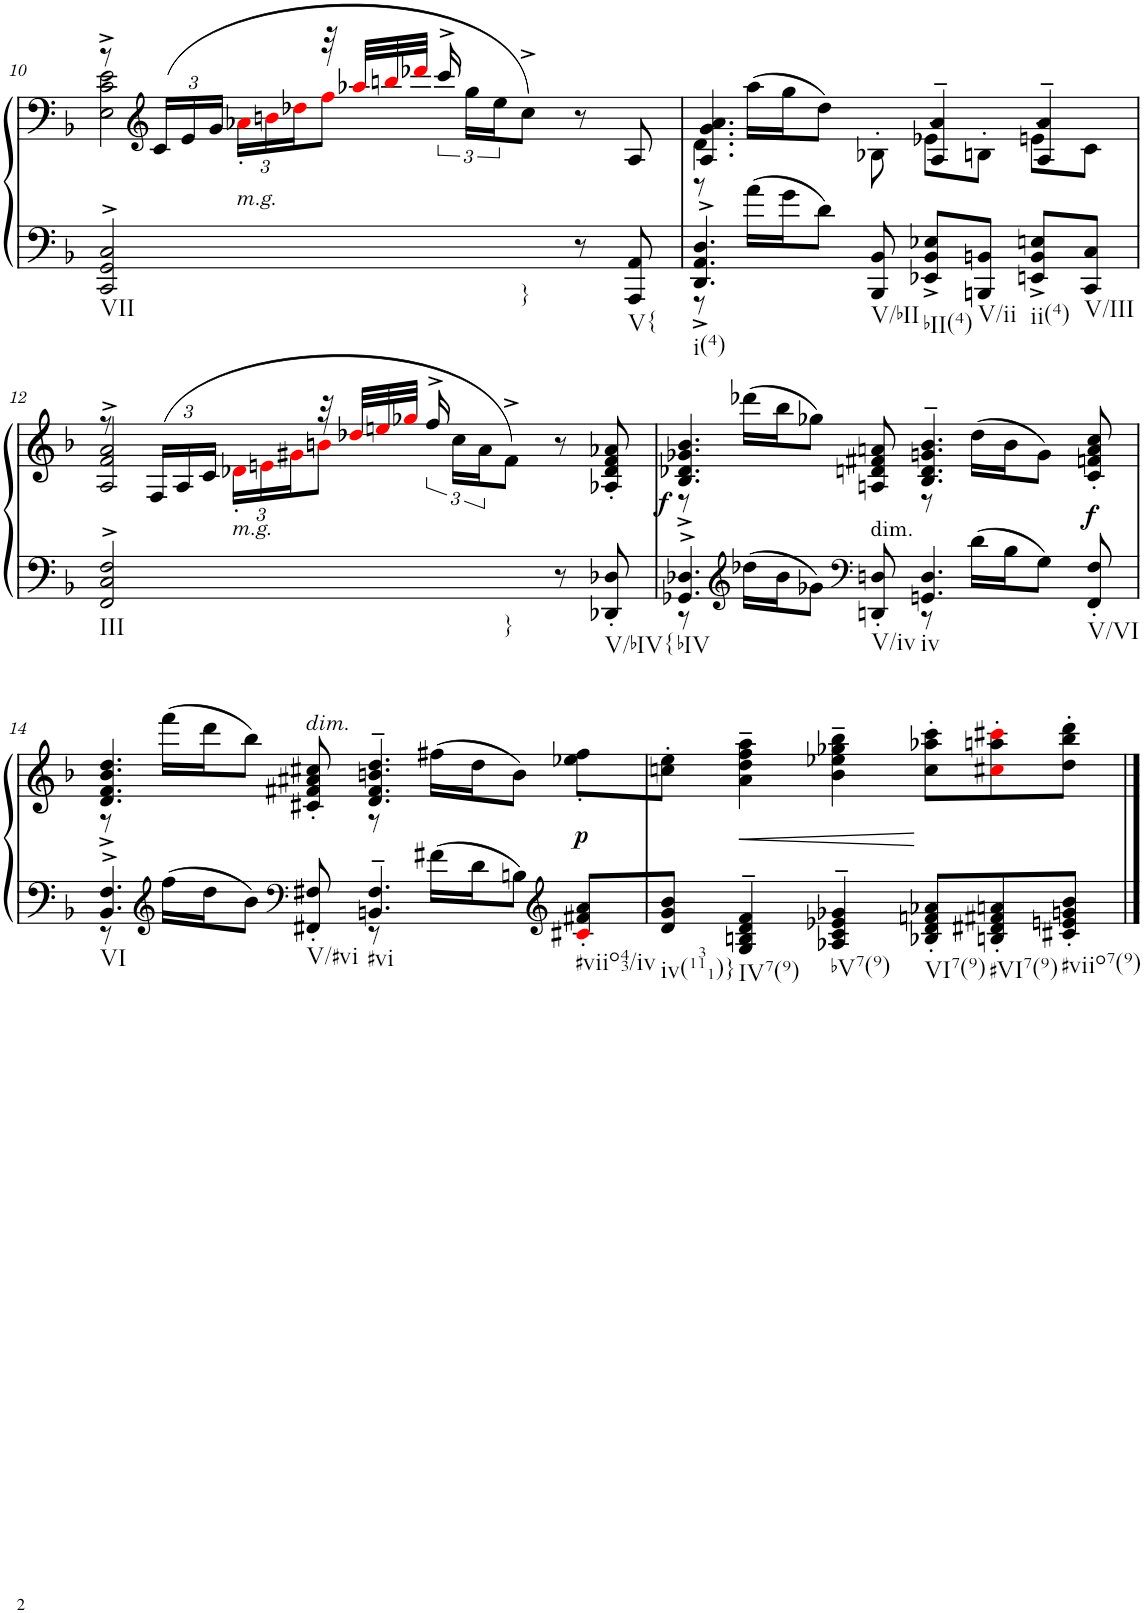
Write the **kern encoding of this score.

**kern	**kern	**dynam
*part1	*part1	*part1
*staff2	*staff1	*staff1/2
*I"Piano	*	*
*I'Pno.	*	*
!!LO:PB:g=z
*clefF4	*clefF4	*
*k[b-]	*k[b-]	*
*M4/4	*M4/4	*
*met(c)	*met(c)	*
=10	=10	=10
*^	*^	*
*	*	*	*^	*
*	*	*	*	*^	*
!LO:TX:b:t=VII	!	!	!	!	!	!
8ryy	2CC/^ 2GG/^ 2C/^	8r	2E\^> 2c\^> 2e\^>	1ryy	4ryy	.
*	*	*clefG2	*	*	*	*
*	*	*Xbrackettup	*	*	*	*
8ryy	.	(24c/LL	.	.	.	.
.	.	24e/	.	.	.	.
.	.	24g/JJ	.	.	.	.
!LO:TX:a:i:t=m.g.	!	!	!	!	!	!
4ryy	.	16ryy	.	.	24a-X'<i\LL	.
.	.	.	.	.	24bni\	.
.	.	16ryy	.	.	.	.
.	.	.	.	.	24dd-Xi\J	.
.	.	32r	.	.	8ffi\J	.
.	.	32aa-Xi/LLL	.	.	.	.
.	.	32bbni/	.	.	.	.
.	.	32ddd-Xi/JJJ	.	.	.	.
*	*	*brackettup	*	*	*	*
8ryy	2ryy	24ccc^>/	2ryy	.	2ryy	.
.	.	24gg\LL	.	.	.	.
.	.	24ee\J	.	.	.	.
!LO:TX:b:t=}	!	!	!	!	!	!
8ryy	.	8cc^>\J)	.	.	.	.
8r	.	8r	.	.	.	.
!LO:TX:b:t=V{	!	!	!	!	!	!
8AAA/ 8AA/	.	8A/	.	.	.	.
*	*	*	*	*v	*v	*
=11	=11	=11	=11	=11	=11
!LO:TX:b:t=i(4)	!	!	!	!	!
4.DD/^< 4.AA/^< 4.D/^<	8r	4.A/^< 4.g/^< 4.a/^<	4.d\	8r	.
.	16a\LL	.	.	(>16aa\LL	.
.	16g\J	.	.	16gg\J	.
.	8d\J	.	.	8dd\J)	.
!LO:TX:b:t=V/bII	!	!	!	!	!
8BBB-/ 8BB-/	8ryy	8ryy	8B-X'>\	8ryy	.
!LO:TX:b:t=bII(4)	!	!	!	!	!
8EE-X/^< 8BB-/^< 8E-X/^<L	2ryy	4A/~ 4a/~	8e-X'>\L	2ryy	.
!LO:TX:b:t=V/ii	!	!	!	!	!
8BBBn/ 8BBn/J	.	.	8Bn'>\J	.	.
!LO:TX:b:t=ii(4)	!	!	!	!	!
8EEn/^< 8BB/^< 8En/^<L	.	4A/~ 4a/~	8en'>\L	.	.
!LO:TX:b:t=V/III	!	!	!	!	!
8CC/ 8C/J	.	.	8c\J	.	.
!!LO:LB:g=z
=12	=12	=12	=12	=12	=12
*	*	*	*	*^	*
!LO:TX:b:t=III	!	!	!	!	!	!
8ryy	2FF/^> 2C/^> 2F/^>	8r	2A/^ 2f/^ 2a/^	1ryy	4ryy	.
*	*	*Xbrackettup	*	*	*	*
8ryy	.	(24F/LL	.	.	.	.
.	.	24A/	.	.	.	.
.	.	24c/JJ	.	.	.	.
!LO:TX:a:i:t=m.g.	!	!	!	!	!	!
4ryy	.	16ryy	.	.	24d-X'<i\LL	.
.	.	.	.	.	24eni\	.
.	.	16ryy	.	.	.	.
.	.	.	.	.	24g#Xi\J	.
.	.	32r	.	.	8bni\J	.
.	.	32dd-Xi/LLL	.	.	.	.
.	.	32eeni/	.	.	.	.
.	.	32gg-Xi/JJJ	.	.	.	.
*	*	*brackettup	*	*	*	*
8ryy	2ryy	24ff^>/	2ryy	.	2ryy	.
.	.	24cc\LL	.	.	.	.
.	.	24a\J	.	.	.	.
!LO:TX:b:t=}	!	!	!	!	!	!
8ryy	.	8f^>\J)	.	.	.	.
8r	.	8r	.	.	.	.
!LO:TX:b:t=V/bIV{	!	!	!	!	!	!
8DD-X/'< 8D-X/'<	.	8A-X/'< 8d-/'< 8f/'< 8a-X/'<	.	.	.	.
*	*	*	*v	*v	*v	*
=13	=13	=13	=13	=13
!LO:TX:b:t=bIV	!	!	!	!
!	!	!	!	!LO:DY:b
4.GG-X/^> 4.D-X/^>	8r	4.B-/^< 4.d-X/^< 4.g-X/^< 4.b-/^<	8r	f
*clefG2	*	*	*	*
.	16dd-X\LL	.	(>16ddd-X\LL	.
.	16b-\J	.	16bb-\J	.
.	8g-X\J	.	8gg-X\J)	.
*clefF4	*	*	*	*
!LO:TX:a:t=dim.	!	!	!	!
!LO:TX:b:t=V/iv	!	!	!	!
8DDn/'< 8Dn/'<	8ryy	8An/ 8dn/ 8f#X/ 8an/	8ryy	.
!LO:TX:b:t=iv	!	!	!	!
4.GGn/ 4.D/	8r	4.B-/~ 4.d/~ 4.gn/~ 4.b-/~	8r	.
.	16d\LL	.	(>16dd\LL	.
.	16B-\J	.	16b-\J	.
.	8G\J	.	8g\J)	.
!LO:TX:b:t=V/VI	!	!	!	!
!	!	!	!	!LO:DY:b
8FF/'< 8F/'<	8ryy	8c/'< 8fn/'< 8a/'< 8cc/'<	8ryy	f
!!LO:LB:g=z	!!
=14	=14	=14	=14	=14
!LO:TX:b:t=VI	!	!	!	!
4.BB-/^> 4.F/^>	8r	4.d/^< 4.f/^< 4.b-/^< 4.dd/^<	8r	.
*clefG2	*	*	*	*
.	16ff\LL	.	(>16fff\LL	.
.	16dd\J	.	16ddd\J	.
.	8b-\J	.	8bb-\J)	.
*clefF4	*	*	*	*
!	!	!LO:TX:a:i:t=dim.	!	!
!LO:TX:b:t=V/#vi	!	!	!	!
8FF#X/'< 8F#X/'<	8ryy	8c#X/'< 8f#X/'< 8a#X/'< 8cc#X/'<	8ryy	.
!LO:TX:b:t=#vi	!	!	!	!
4.BBn/~ 4.F#/~	8r	4.d/~ 4.f#/~ 4.bn/~ 4.dd/~	8r	.
.	16f#X\LL	.	(>16ff#X\LL	.
.	16d\J	.	16dd\J	.
.	8Bn\J	.	8b\J)	.
*clefG2	*	*	*	*
!LO:TX:b:t=#viio43/iv	!	!	!	!
!	!	!	!	!LO:DY:b
8c#Xi/'< 8f#X/'< 8a/'<L	8ryy	8ee-X\'< 8ff#\'<L	8ryy	p
=15	=15	=15	=15	=15
!LO:TX:b:t=iv(1311)}	!	!	!	!
*v	*v	*	*	*
*	*v	*v	*
8d/ 8g/ 8b-/J	8ccn\' 8ee\'J	.
!LO:TX:b:t=IV7(9)	!	!
4G/~> 4Bn/~> 4d/~> 4f/~>	4a\~ 4dd\~ 4ff\~ 4aa\~	.
!LO:TX:b:t=bV7(9)	!	!
4A-X/~> 4c/~> 4e-X/~> 4g-X/~>	4b-\~ 4ee-X\~ 4gg-X\~ 4bb-\~	.
!LO:TX:b:t=VI7(9)	!	!
8B-X/' 8d/' 8fn/' 8a-X/'L	8cc\' 8aa-X\' 8ccc\'L	.
!LO:TX:b:t=#VI7(9)	!	!
8Bn/' 8d#X/' 8f#X/' 8an/'	8cc#Xi\' 8aan\' 8ccc#Xi\'	.
!LO:TX:b:t=#viio7(9)	!	!
8c#X/' 8en/' 8gn/' 8b-/'J	8dd\' 8bb-\' 8ddd\'J	.
==	==	==
*-	*-	*-
